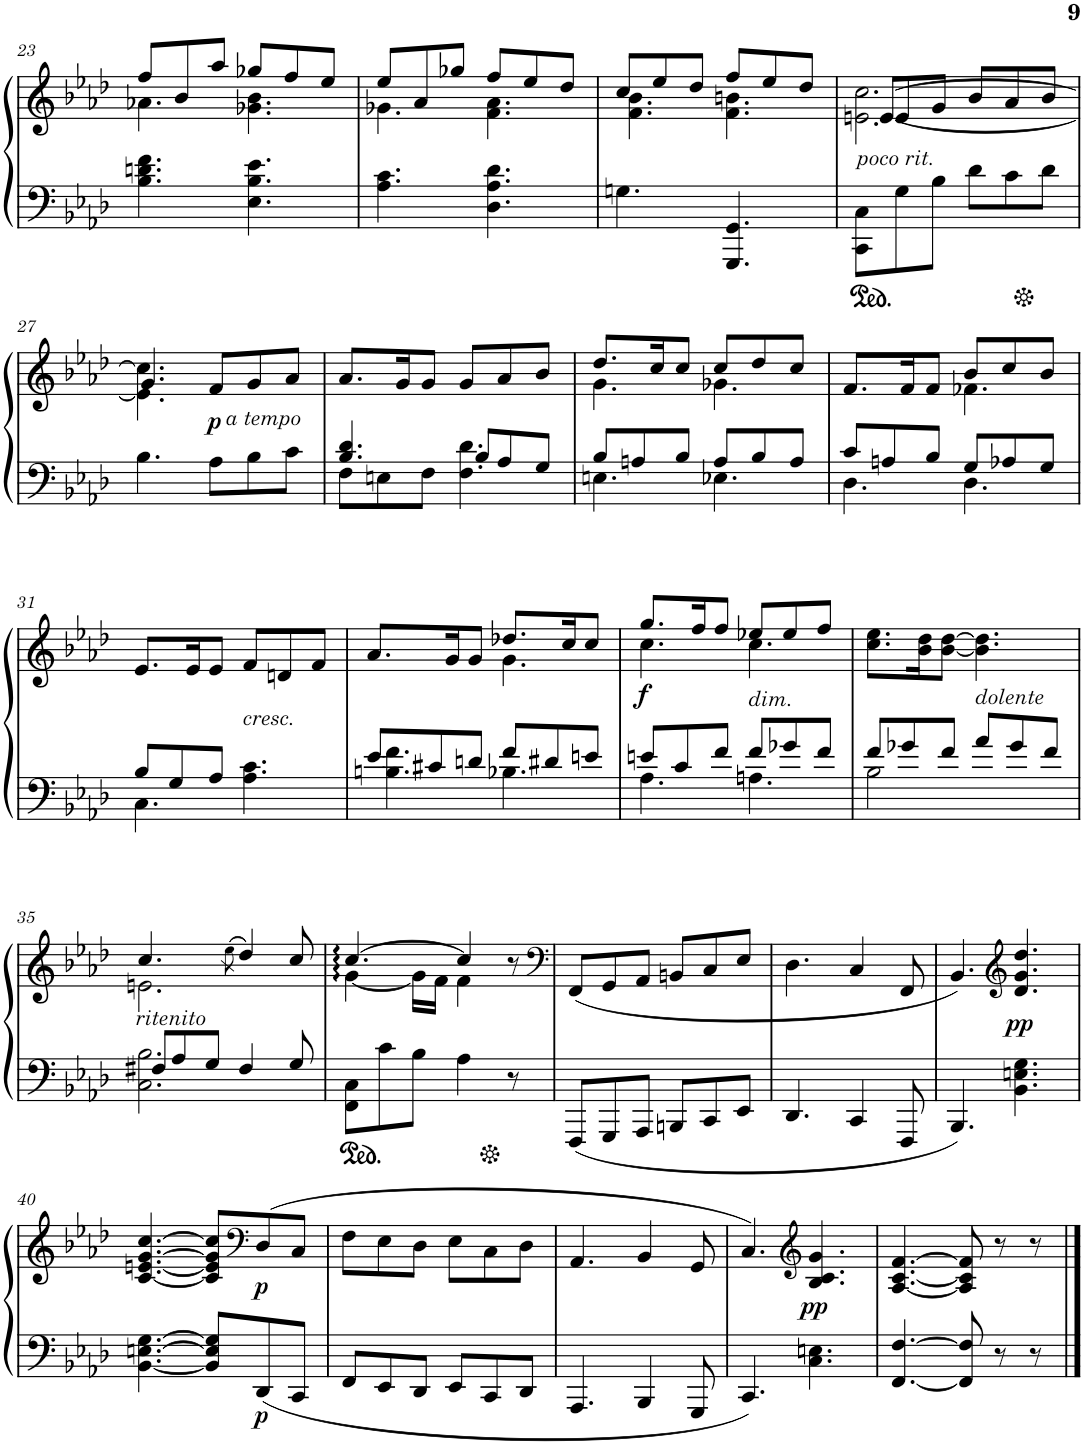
**kern	**kern	**dynam
*part1	*part1	*part1
*staff2	*staff1	*staff1/2
*I"Piano	*	*
*I'Pno.	*	*
!!LO:PB:g=z
*clefF4	*clefG2	*
*k[b-e-a-d-]	*k[b-e-a-d-]	*
*M6/8	*M6/8	*
=23	=23	=23
*	*^	*
4.B-\ 4.dn\ 4.f\	8ff/L	4.a-X\	.
.	8b-/	.	.
.	8aa-/J	.	.
4.E-\ 4.B-\ 4.e-\	8gg-X/L	4.g-X\ 4.b-\	.
.	8ff/	.	.
.	8ee-/J	.	.
=24	=24	=24	=24
4.A-\ 4.c\	8ee-/L	4.g-X\	.
.	8a-/	.	.
.	8gg-X/J	.	.
4.D-\ 4.A-\ 4.d-\	8ff/L	4.f\ 4.a-\	.
.	8ee-/	.	.
.	8dd-/J	.	.
=25	=25	=25	=25
4.Gn\	8cc/L	4.f\ 4.b-\	.
.	8ee-/	.	.
.	8dd-/J	.	.
4.GGG/ 4.GG/	8ff/L	4.f\ 4.bn\	.
.	8ee-/	.	.
.	8dd-/J	.	.
=26	=26	=26	=26
!	!LO:TX:b:i:t=poco rit.	!	!
8CC\ 8C\L	8en/L	[2.e\ [>2.cc\	.
8G\	8e/	.	.
8B-\J	8g/J	.	.
8d-\L	8b-/L	.	.
8c\	8a-/	.	.
8d-\J	8b-/J	.	.
!!LO:LB:g=z	!!
=27	=27	=27	=27
4.B-\	4.g/	4.e\] 4.cc\]	.
!	!LO:TX:b:i:t=a tempo	!	!
!	!	!	!LO:DY:b
8A-\L	8f/L	4.ryy	p
8B-\	8g/	.	.
8c\J	8a-/J	.	.
*	*v	*v	*
=28	=28	=28
*^	*	*
4.B-/ 4.d-/	8F\L	8.a-/L	.
.	8En\	.	.
.	.	16g/K	.
.	8F\J	8g/J	.
4.F\ 4.d-\	8B-/L	8g/L	.
.	8A-/	8a-/	.
.	8G/J	8b-/J	.
=29	=29	=29	=29
*	*	*^	*
8B-/L	4.En\	8.dd-/L	4.g\	.
8An/	.	.	.	.
.	.	16cc/K	.	.
8B-/J	.	8cc/J	.	.
8A/L	4.E-X\	8cc/L	4.g-X\	.
8B-/	.	8dd-/	.	.
8A/J	.	8cc/J	.	.
=30	=30	=30	=30	=30
8c/L	4.D-\	8.f/L	4.ryy	.
8An/	.	.	.	.
.	.	16f/K	.	.
8B-/J	.	8f/J	.	.
8G/L	4.D-\	8b-/L	4.f-X\	.
8A-X/	.	8cc/	.	.
8G/J	.	8b-/J	.	.
*	*	*v	*v	*
!!LO:LB:g=z
=31	=31	=31	=31
8B-/L	4.C\	8.e-/L	.
8G/	.	.	.
.	.	16e-/K	.
8A-/J	.	8e-/J	.
!	!	!LO:TX:b:i:t=cresc.	!
4.A-\ 4.c\	4.ryy	8f/L	.
.	.	8dn/	.
.	.	8f/J	.
=32	=32	=32	=32
*	*	*^	*
8e-/L	4.Bn\ 4.f\	8.a-/L	4.ryy	.
8c#X/	.	.	.	.
.	.	16g/K	.	.
8dn/J	.	8g/J	.	.
8f/L	4.B-X\	8.dd-X/L	4.g\	.
8d#X/	.	.	.	.
.	.	16cc/K	.	.
8en/J	.	8cc/J	.	.
=33	=33	=33	=33	=33
!	!	!	!	!LO:DY:b
8en/L	4.A-\	8.gg/L	4.cc\	f
8c/	.	.	.	.
.	.	16ff/K	.	.
8f/J	.	8ff/J	.	.
!	!	!LO:TX:b:i:t=dim.	!	!
8f/L	4.An\	8ee-X/L	4.cc\	.
8g-X/	.	8ee-/	.	.
8f/J	.	8ff/J	.	.
*	*	*v	*v	*
=34	=34	=34	=34
8f/L	2B-\	8.cc\ 8.ee-\L	.
8g-X/	.	.	.
.	.	16b-\ 16dd-\K	.
8f/J	.	[8b-\ [8dd-\J	.
!	!	!LO:TX:b:i:t=dolente	!
8a-/L	.	4.b-\] 4.dd-\]	.
8g-/	4ryy	.	.
8f/J	.	.	.
!!LO:LB:g=z
=35	=35	=35	=35
*	*	*^	*
!	!	!LO:TX:b:i:t=ritenito	!	!
8F#X/L	2.C\ 2.B-\	4.cc/	2.en\	.
8A-/	.	.	.	.
8G/J	.	.	.	.
.	.	(8qee-\	.	.
4F#/	.	4dd-/)	.	.
8G/	.	8cc/	.	.
*v	*v	*	*	*
=36	=36	=36	=36
8FF\ 8C\L	[4.cc/	[4g\	.
8c\	.	.	.
8B-\J	.	16g\LL]	.
.	.	16f\JJ	.
4A-\	4cc/]	4f\	.
8r	8r	8ryy	.
*	*v	*v	*
=37	=37	=37
*	*clefF4	*
8FFF/L	(<8FF/L	.
8GGG/	8GG/	.
8AAA-/J	8AA-/J	.
8BBBn/L	8BBn/L	.
8CC/	8C/	.
8EE-/J	8E-/J	.
=38	=38	=38
4.DD-/	4.D-\	.
4CC/	4C/	.
8FFF/	8FF/	.
=39	=39	=39
4.BBB-/	4.BB-/)	.
*	*clefG2	*
!	!	!LO:DY:b
4.BB-\ 4.En\ 4.G\	4.d-/ 4.g/ 4.dd-/	pp
!!LO:LB:g=z
=40	=40	=40
[4.BB-\ [4.En\ [4.G\	[4.c/ [4.en/ [4.g/ [4.cc/	.
8BB-/] 8E/] 8G/]L	8c/] 8e/] 8g/] 8cc/]L	.
*	*clefF4	*
!	!	!LO:DY:b=2
!	!	!LO:DY:n=1:b
8DD-/	(8D-/	p p
8CC/J	8C/J	.
=41	=41	=41
8FF/L	8F\L	.
8EE-/	8E-\	.
8DD-/J	8D-\J	.
8EE-/L	8E-\L	.
8CC/	8C\	.
8DD-/J	8D-\J	.
=42	=42	=42
4.AAA-/	4.AA-/	.
4BBB-/	4BB-/	.
8GGG/	8GG/	.
=43	=43	=43
4.CC/	4.C/)	.
*	*clefG2	*
!	!	!LO:DY:b
4.C\ 4.En\	4.B-/ 4.c/ 4.g/	pp
=44	=44	=44
[4.FF/ [4.F/	[4.A-/ [4.c/ [4.f/	.
8FF/] 8F/]	8A-/] 8c/] 8f/]	.
8r	8r	.
8r	8r	.
==	==	==
*-	*-	*-
